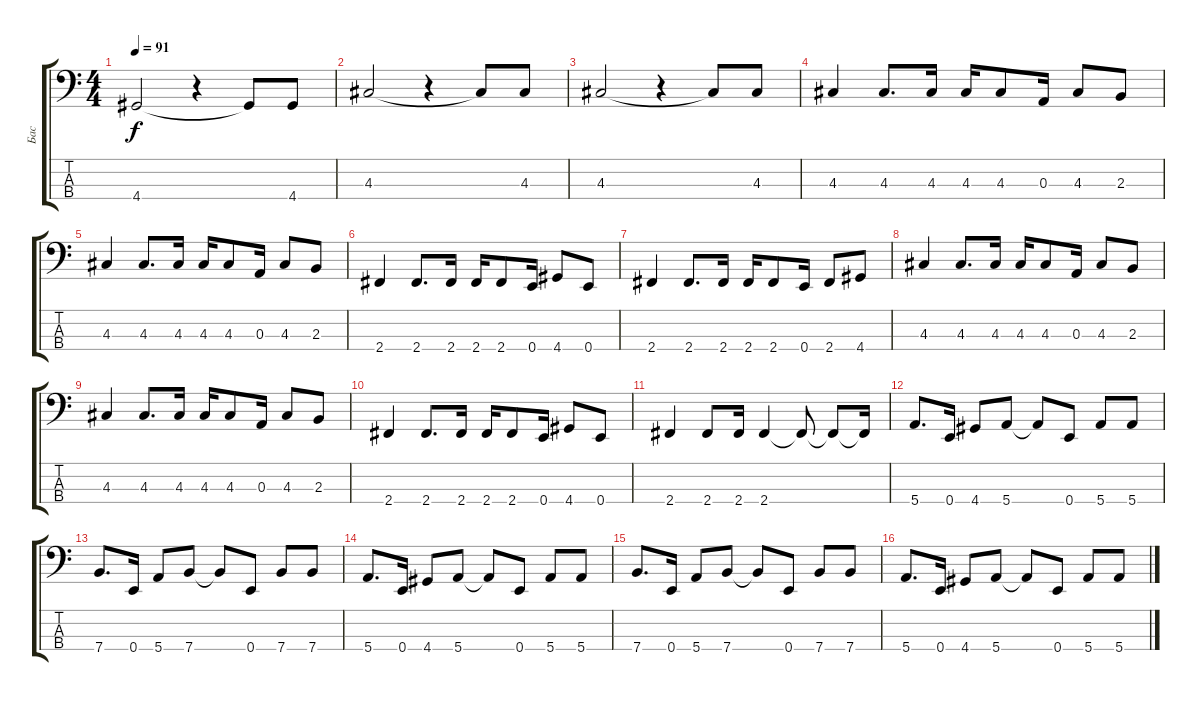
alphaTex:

\track ("Бас" "Бас") {instrument electricbassfinger}
\staff {score tabs}
\tuning (G2 D2 A1 E1) {hide}
\ts (4 4)
\tempo 91
\clef f4
\ks c
4.4.2{dy f} r.4 4.4{t}.8 4.4.8 |
4.3.2 r.4 4.3{t}.8 4.3.8 |
4.3.2 r.4 4.3{t}.8 4.3.8 |
4.3.4 4.3.8{d} 4.3.16 4.3.16 4.3.8 0.3.16 4.3.8 2.3.8 |
4.3.4 4.3.8{d} 4.3.16 4.3.16 4.3.8 0.3.16 4.3.8 2.3.8 |
2.4.4 2.4.8{d} 2.4.16 2.4.16 2.4.8 0.4.16 4.4.8 0.4.8 |
2.4.4 2.4.8{d} 2.4.16 2.4.16 2.4.8 0.4.16 2.4.8 4.4.8 |
4.3.4 4.3.8{d} 4.3.16 4.3.16 4.3.8 0.3.16 4.3.8 2.3.8 |
4.3.4 4.3.8{d} 4.3.16 4.3.16 4.3.8 0.3.16 4.3.8 2.3.8 |
2.4.4 2.4.8{d} 2.4.16 2.4.16 2.4.8 0.4.16 4.4.8 0.4.8 |
2.4.4 2.4.8 2.4.16 2.4.4 2.4{t}.8 2.4{t}.8 2.4{t}.16 |
5.4.8{d} 0.4.16 4.4.8 5.4.8 5.4{t}.8 0.4.8 5.4.8 5.4.8 |
7.4.8{d} 0.4.16 5.4.8 7.4.8 7.4{t}.8 0.4.8 7.4.8 7.4.8 |
5.4.8{d} 0.4.16 4.4.8 5.4.8 5.4{t}.8 0.4.8 5.4.8 5.4.8 |
7.4.8{d} 0.4.16 5.4.8 7.4.8 7.4{t}.8 0.4.8 7.4.8 7.4.8 |
5.4.8{d} 0.4.16 4.4.8 5.4.8 5.4{t}.8 0.4.8 5.4.8 5.4.8
